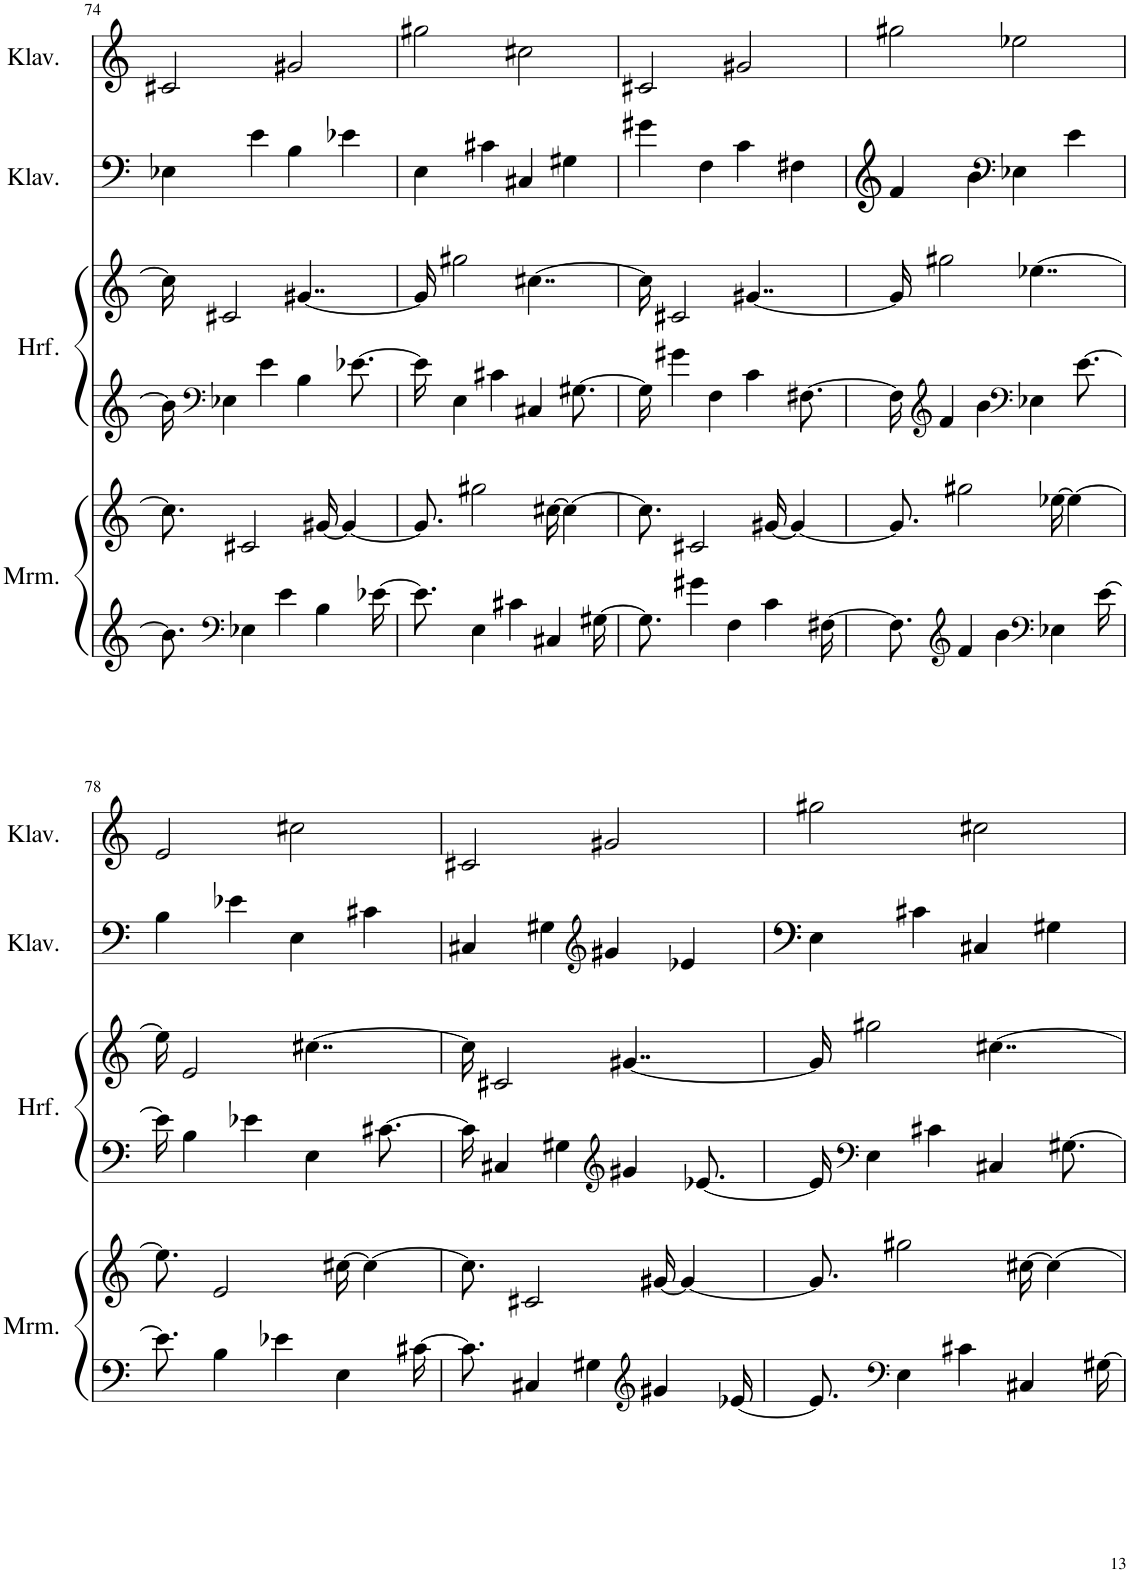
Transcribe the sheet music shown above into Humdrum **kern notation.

**kern	**kern	**kern	**kern	**kern	**kern
*part4	*part4	*part3	*part3	*part2	*part1
*staff6	*staff5	*staff4	*staff3	*staff2	*staff1
*I"Marimba	*	*I"Harfe	*	*I"Klavier	*I"Klavier
*I'Mrm.	*	*I'Hrf.	*	*I'Klav.	*I'Klav.
!!LO:PB:g=z
*clefG2	*clefG2	*clefG2	*clefG2	*clefG2	*clefG2
*k[]	*k[]	*k[]	*k[]	*k[]	*k[]
*M4/4	*M4/4	*M4/4	*M4/4	*M4/4	*M4/4
=74	=74	=74	=74	=74	=74
8.b\]	8.cc#\]	16b\]	16cc#\]	4E-X\	2c#X/
*	*	*clefF4	*	*	*
.	.	4E-X\	2c#X/	.	.
*clefF4	*	*	*	*	*
4E-X\	2c#X/	.	.	.	.
.	.	.	.	4e\	.
.	.	4e\	.	.	.
4e\	.	.	.	.	.
.	.	.	.	4B\	2g#X/
.	.	4B\	[4..g#X/	.	.
4B\	[16g#X/	.	.	.	.
.	4g#/_	.	.	4e-X\	.
.	.	[8.e-X\	.	.	.
[16e-X\	.	.	.	.	.
=75	=75	=75	=75	=75	=75
8.e-\]	8.g#/]	16e-\]	16g#/]	4E\	2gg#X\
.	.	4E\	2gg#X\	.	.
4E\	2gg#X\	.	.	.	.
.	.	.	.	4c#X\	.
.	.	4c#X\	.	.	.
4c#X\	.	.	.	.	.
.	.	.	.	4C#X/	2cc#X\
.	.	4C#X/	[4..cc#X\	.	.
4C#X/	[16cc#X\	.	.	.	.
.	4cc#\_	.	.	4G#X\	.
.	.	[8.G#X\	.	.	.
[16G#X\	.	.	.	.	.
=76	=76	=76	=76	=76	=76
8.G#\]	8.cc#\]	16G#\]	16cc#\]	4g#X\	2c#X/
.	.	4g#X\	2c#X/	.	.
4g#X\	2c#X/	.	.	.	.
.	.	.	.	4F\	.
.	.	4F\	.	.	.
4F\	.	.	.	.	.
.	.	.	.	4c\	2g#X/
.	.	4c\	[4..g#X/	.	.
4c\	[16g#X/	.	.	.	.
.	4g#/_	.	.	4F#X\	.
.	.	[8.F#X\	.	.	.
[16F#X\	.	.	.	.	.
=77	=77	=77	=77	=77	=77
8.F#\]	8.g#/]	16F#\]	16g#/]	4f/	2gg#X\
*	*	*clefG2	*	*	*
.	.	4f/	2gg#X\	.	.
*clefG2	*	*	*	*	*
4f/	2gg#X\	.	.	.	.
.	.	.	.	4b\	.
.	.	4b\	.	.	.
4b\	.	.	.	.	.
*	*	*	*	*clefF4	*
.	.	.	.	4E-X\	2ee-X\
*	*	*clefF4	*	*	*
.	.	4E-X\	[4..ee-X\	.	.
*clefF4	*	*	*	*	*
4E-X\	[16ee-X\	.	.	.	.
.	4ee-\_	.	.	4e\	.
.	.	[8.e\	.	.	.
[16e\	.	.	.	.	.
!!LO:LB:g=z
=78	=78	=78	=78	=78	=78
8.e\]	8.ee-\]	16e\]	16ee-\]	4B\	2e/
.	.	4B\	2e/	.	.
4B\	2e/	.	.	.	.
.	.	.	.	4e-X\	.
.	.	4e-X\	.	.	.
4e-X\	.	.	.	.	.
.	.	.	.	4E\	2cc#X\
.	.	4E\	[4..cc#X\	.	.
4E\	[16cc#X\	.	.	.	.
.	4cc#\_	.	.	4c#X\	.
.	.	[8.c#X\	.	.	.
[16c#X\	.	.	.	.	.
=79	=79	=79	=79	=79	=79
8.c#\]	8.cc#\]	16c#\]	16cc#\]	4C#X/	2c#X/
.	.	4C#X/	2c#X/	.	.
4C#X/	2c#X/	.	.	.	.
.	.	.	.	4G#X\	.
.	.	4G#X\	.	.	.
4G#X\	.	.	.	.	.
*	*	*	*	*clefG2	*
.	.	.	.	4g#X/	2g#X/
*	*	*clefG2	*	*	*
.	.	4g#X/	[4..g#X/	.	.
*clefG2	*	*	*	*	*
4g#X/	[16g#X/	.	.	.	.
.	4g#/_	.	.	4e-X/	.
.	.	[8.e-X/	.	.	.
[16e-X/	.	.	.	.	.
=80	=80	=80	=80	=80	=80
8.e-/]	8.g#/]	16e-/]	16g#/]	4E\	2gg#X\
*	*	*clefF4	*	*	*
.	.	4E\	2gg#X\	.	.
*clefF4	*	*	*	*	*
4E\	2gg#X\	.	.	.	.
.	.	.	.	4c#X\	.
.	.	4c#X\	.	.	.
4c#X\	.	.	.	.	.
.	.	.	.	4C#X/	2cc#X\
.	.	4C#X/	[4..cc#X\	.	.
4C#X/	[16cc#X\	.	.	.	.
.	4cc#\_	.	.	4G#X\	.
.	.	[8.G#X\	.	.	.
[16G#X\	.	.	.	.	.
=	=	=	=	=	=
*-	*-	*-	*-	*-	*-
